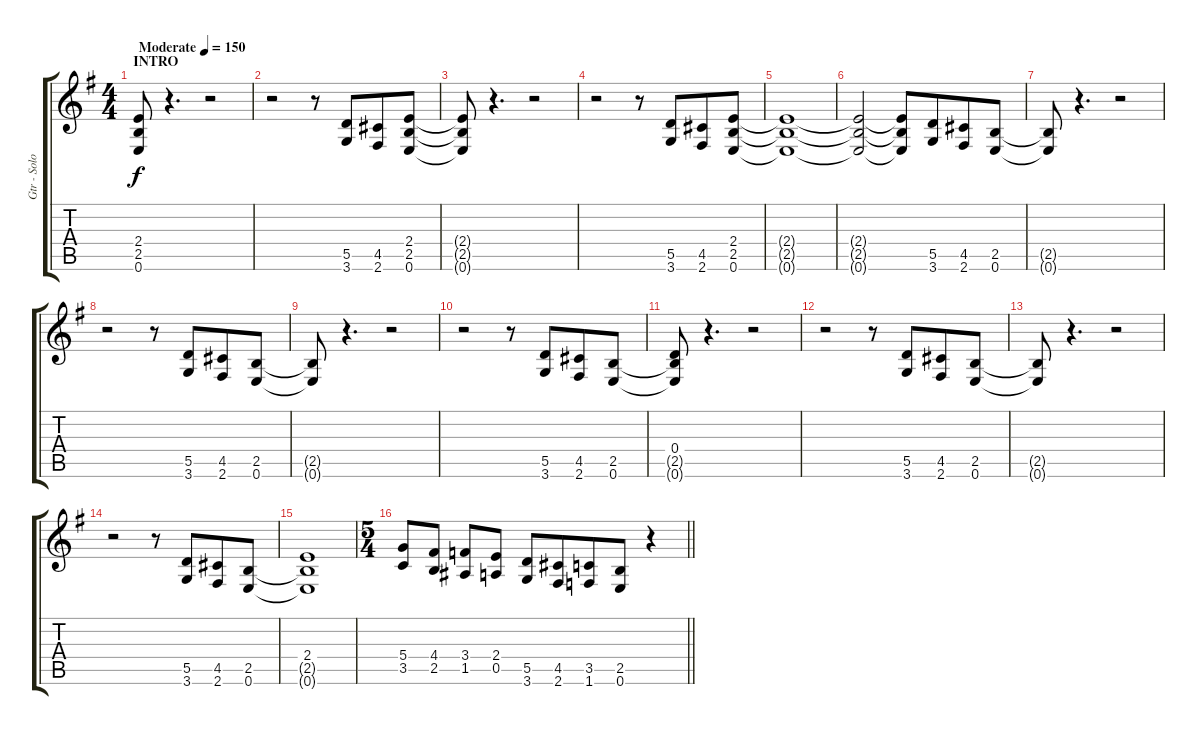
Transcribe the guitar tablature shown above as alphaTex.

\track ("Gtr - Solo" "Gtr - Solo") {instrument overdrivenguitar}
\staff {score tabs}
\tuning (E4 B3 G3 D3 A2 E2) {hide}
\ts (4 4)
\section ("" "INTRO")
\tempo (150 "Moderate")
\clef g2
\ks eminor
(2.4 2.5 0.6).8{dy f instrument overdrivenguitar} r.4{d} r.2 |
r.2 r.8 (5.5 3.6).8{beam merge} (4.5 2.6).8 (2.4 2.5 0.6).8 |
(2.4{t} 2.5{t} 0.6{t}).8 r.4{d} r.2 |
r.2 r.8 (5.5 3.6).8{beam merge} (4.5 2.6).8 (2.4 2.5 0.6).8 |
(2.4{t} 2.5{t} 0.6{t}).1 |
(2.4{t} 2.5{t} 0.6{t}).2 (2.4{t} 2.5{t} 0.6{t}).8 (5.5 3.6).8{beam merge} (4.5 2.6).8 (2.5 0.6).8 |
(2.5{t} 0.6{t}).8 r.4{d} r.2 |
r.2 r.8 (5.5 3.6).8{beam merge} (4.5 2.6).8 (2.5 0.6).8 |
(2.5{t} 0.6{t}).8 r.4{d} r.2 |
r.2 r.8 (5.5 3.6).8{beam merge} (4.5 2.6).8 (2.5 0.6).8 |
(0.4 2.5{t} 0.6{t}).8 r.4{d} r.2 |
r.2 r.8 (5.5 3.6).8{beam merge} (4.5 2.6).8 (2.5 0.6).8 |
(2.5{t} 0.6{t}).8 r.4{d} r.2 |
r.2 r.8 (5.5 3.6).8{beam merge} (4.5 2.6).8 (2.5 0.6).8 |
(2.4 2.5{t} 0.6{t}).1 |
\ts (5 4)
\barLineRight lightlight
(5.4 3.5).8 (4.4 2.5).8 (3.4 1.5).8 (2.4 0.5).8{beam split} (5.5 3.6).8 (4.5 2.6).8{beam merge} (3.5 1.6).8 (2.5 0.6).8 r.4
